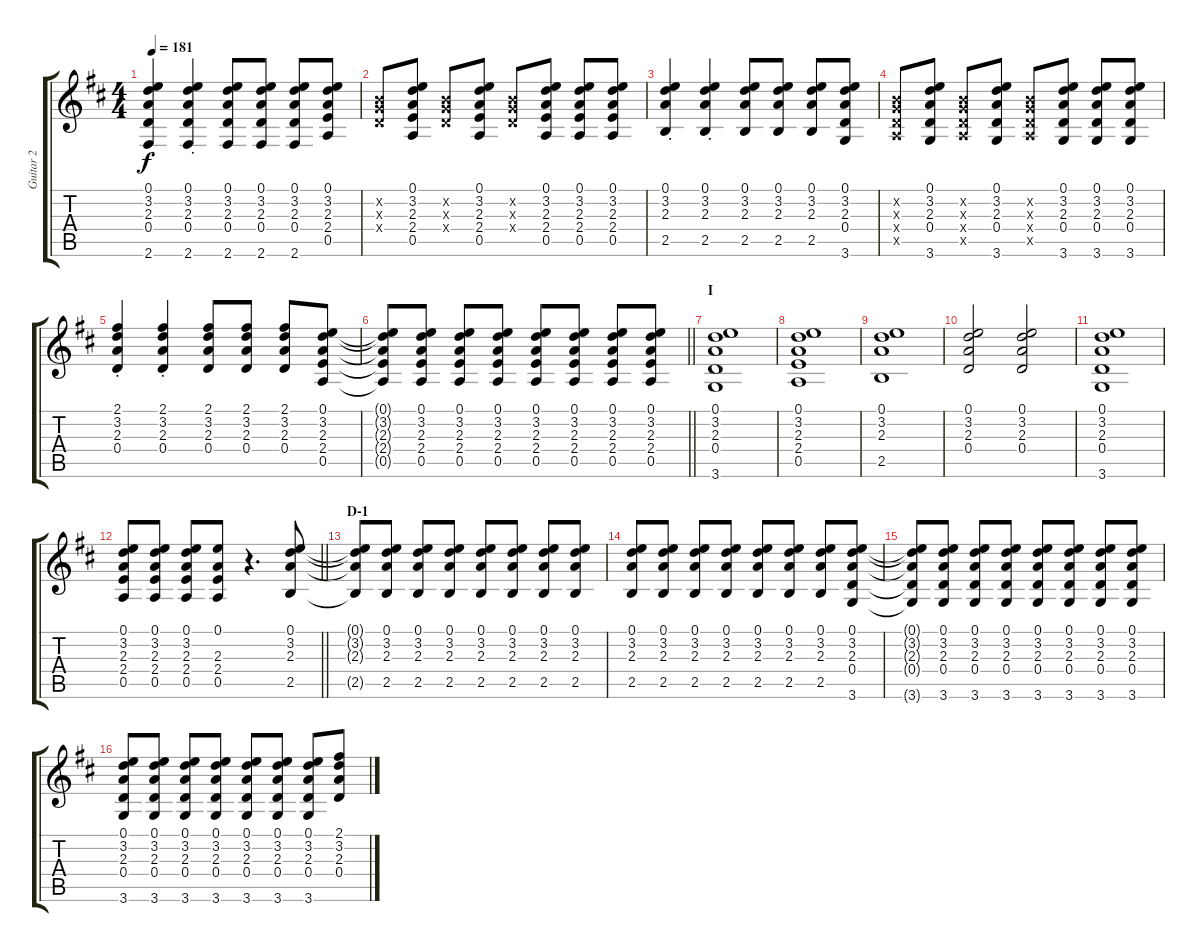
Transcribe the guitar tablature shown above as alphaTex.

\track ("Guitar 2" "Guitar 2") {instrument electricguitarclean}
\staff {score tabs}
\tuning (E4 B3 G3 D3 A2 E2) {hide}
\ts (4 4)
\tempo 181
\clef g2
\ks d
(0.1{st} 3.2{st} 2.3{st} 0.4 2.6).4{dy f} (0.1{st} 3.2{st} 2.3{st} 0.4 2.6).4 (0.1 3.2 2.3 0.4 2.6).8 (0.1 3.2 2.3 0.4 2.6).8 (0.1 3.2 2.3 0.4 2.6).8 (0.1 3.2 2.3 2.4 0.5).8 |
(0.2{x} 0.3{x} 0.4{x}).8 (0.1 3.2 2.3 2.4 0.5).8 (0.2{x} 0.3{x} 0.4{x}).8 (0.1 3.2 2.3 2.4 0.5).8 (0.2{x} 0.3{x} 0.4{x}).8 (0.1 3.2 2.3 2.4 0.5).8 (0.1 3.2 2.3 2.4 0.5).8 (0.1 3.2 2.3 2.4 0.5).8 |
(0.1{st} 3.2{st} 2.3{st} 2.5{st}).4 (0.1{st} 3.2{st} 2.3{st} 2.5{st}).4 (0.1 3.2 2.3 2.5).8 (0.1 3.2 2.3 2.5).8 (0.1 3.2 2.3 2.5).8 (0.1 3.2 2.3 0.4 3.6).8 |
(0.2{x} 0.3{x} 0.4{x} 0.5{x}).8 (0.1 3.2 2.3 0.4 3.6).8 (0.2{x} 0.3{x} 0.4{x} 0.5{x}).8 (0.1 3.2 2.3 0.4 3.6).8 (0.2{x} 0.3{x} 0.4{x} 0.5{x}).8 (0.1 3.2 2.3 0.4 3.6).8 (0.1 3.2 2.3 0.4 3.6).8 (0.1 3.2 2.3 0.4 3.6).8 |
(2.1{st} 3.2{st} 2.3{st} 0.4).4 (2.1{st} 3.2{st} 2.3{st} 0.4).4 (2.1 3.2 2.3 0.4).8 (2.1 3.2 2.3 0.4).8 (2.1 3.2 2.3 0.4).8 (0.1 3.2 2.3 2.4 0.5).8 |
\barLineRight lightlight
(0.1{t} 3.2{t} 2.3{t} 2.4{t} 0.5{t}).8 (0.1 3.2 2.3 2.4 0.5).8 (0.1 3.2 2.3 2.4 0.5).8 (0.1 3.2 2.3 2.4 0.5).8 (0.1 3.2 2.3 2.4 0.5).8 (0.1 3.2 2.3 2.4 0.5).8 (0.1 3.2 2.3 2.4 0.5).8 (0.1 3.2 2.3 2.4 0.5).8 |
\section ("" "I")
(0.1 3.2 2.3 0.4 3.6).1 |
(0.1 3.2 2.3 2.4 0.5).1 |
(0.1 3.2 2.3 2.5).1 |
(0.1 3.2 2.3 0.4).2 (0.1 3.2 2.3 0.4).2 |
(0.1 3.2 2.3 0.4 3.6).1 |
\barLineRight lightlight
(0.1 3.2 2.3 2.4 0.5).8 (0.1 3.2 2.3 2.4 0.5).8 (0.1 3.2 2.3 2.4 0.5).8 (0.1 2.3 2.4 0.5).8 r.4{d} (0.1 3.2 2.3 2.5).8 |
\section ("" "D-1")
(0.1{t} 3.2{t} 2.3{t} 2.5{t}).8 (0.1 3.2 2.3 2.5).8 (0.1 3.2 2.3 2.5).8 (0.1 3.2 2.3 2.5).8 (0.1 3.2 2.3 2.5).8 (0.1 3.2 2.3 2.5).8 (0.1 3.2 2.3 2.5).8 (0.1 3.2 2.3 2.5).8 |
(0.1 3.2 2.3 2.5).8 (0.1 3.2 2.3 2.5).8 (0.1 3.2 2.3 2.5).8 (0.1 3.2 2.3 2.5).8 (0.1 3.2 2.3 2.5).8 (0.1 3.2 2.3 2.5).8 (0.1 3.2 2.3 2.5).8 (0.1 3.2 2.3 0.4 3.6).8 |
(0.1{t} 3.2{t} 2.3{t} 0.4{t} 3.6{t}).8 (0.1 3.2 2.3 0.4 3.6).8 (0.1 3.2 2.3 0.4 3.6).8 (0.1 3.2 2.3 0.4 3.6).8 (0.1 3.2 2.3 0.4 3.6).8 (0.1 3.2 2.3 0.4 3.6).8 (0.1 3.2 2.3 0.4 3.6).8 (0.1 3.2 2.3 0.4 3.6).8 |
(0.1 3.2 2.3 0.4 3.6).8 (0.1 3.2 2.3 0.4 3.6).8 (0.1 3.2 2.3 0.4 3.6).8 (0.1 3.2 2.3 0.4 3.6).8 (0.1 3.2 2.3 0.4 3.6).8 (0.1 3.2 2.3 0.4 3.6).8 (0.1 3.2 2.3 0.4 3.6).8 (2.1 3.2 2.3 0.4).8
